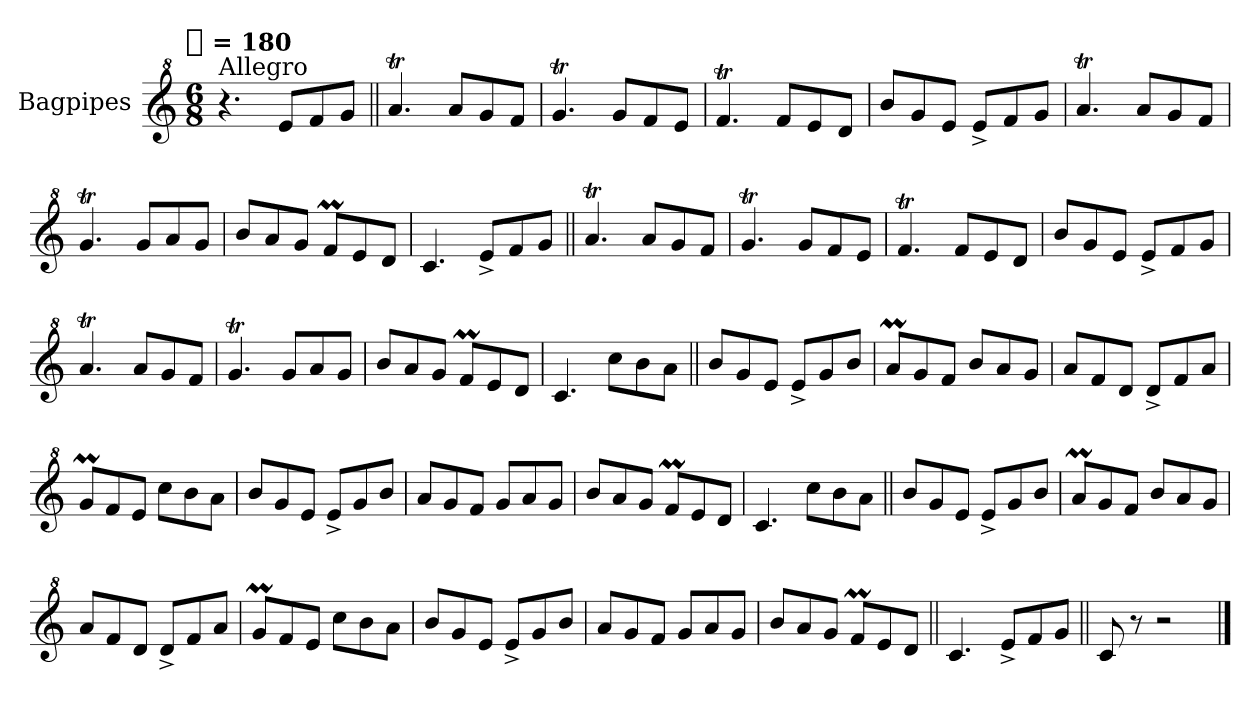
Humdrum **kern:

**kern
*part1
*staff1
*I"Bagpipes
*I'Bag
*clefG^2
*k[]
!!LO:TX:omd:t=[quarter] = 180
*M6/8
*MM180
=1
!LO:TX:a:t=Allegro
4.r
8eeL
8ff
8ggJ
=||
4.aaT
8aaL
8gg
8ffJ
=
4.ggT
8ggL
8ff
8eeJ
=
4.ffT
8ffL
8ee
8ddJ
=
8bbL
8gg
8eeJ
8ee^L
8ff
8ggJ
=
4.aaT
8aaL
8gg
8ffJ
=
4.ggT
8ggL
8aa
8ggJ
=
8bbL
8aa
8ggJ
8ffML
8ee
8ddJ
=
4.cc
8ee^L
8ff
8ggJ
=||
4.aaT
8aaL
8gg
8ffJ
=
4.ggT
8ggL
8ff
8eeJ
=
4.ffT
8ffL
8ee
8ddJ
=
8bbL
8gg
8eeJ
8ee^L
8ff
8ggJ
=
4.aaT
8aaL
8gg
8ffJ
=
4.ggT
8ggL
8aa
8ggJ
=
8bbL
8aa
8ggJ
8ffML
8ee
8ddJ
=
4.cc
8cccL
8bb
8aaJ
=||
8bbL
8gg
8eeJ
8ee^L
8gg
8bbJ
=
8aaML
8gg
8ffJ
8bbL
8aa
8ggJ
=
8aaL
8ff
8ddJ
8dd^L
8ff
8aaJ
=
8ggML
8ff
8eeJ
8cccL
8bb
8aaJ
=
8bbL
8gg
8eeJ
8ee^L
8gg
8bbJ
=
8aaL
8gg
8ffJ
8ggL
8aa
8ggJ
=
8bbL
8aa
8ggJ
8ffML
8ee
8ddJ
=
4.cc
8cccL
8bb
8aaJ
=||
8bbL
8gg
8eeJ
8ee^L
8gg
8bbJ
=
8aaML
8gg
8ffJ
8bbL
8aa
8ggJ
=
8aaL
8ff
8ddJ
8dd^L
8ff
8aaJ
=
8ggML
8ff
8eeJ
8cccL
8bb
8aaJ
=
8bbL
8gg
8eeJ
8ee^L
8gg
8bbJ
=
8aaL
8gg
8ffJ
8ggL
8aa
8ggJ
=
8bbL
8aa
8ggJ
8ffML
8ee
8ddJ
=||
4.cc
8ee^L
8ff
8ggJ
=||
8cc
8r
2r
==
*-
